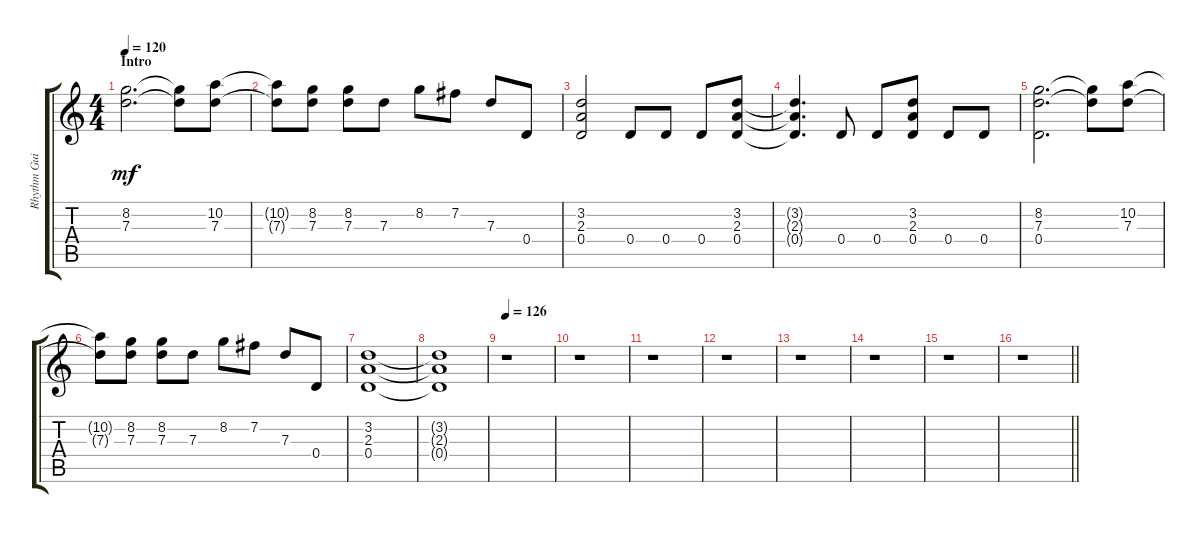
\track ("Rhythm Guitar" "Rhythm Gui") {instrument overdrivenguitar}
\staff {score tabs}
\tuning (E4 B3 G3 D3 A2 E2) {hide}
\ts (4 4)
\section ("" "Intro")
\tempo 120
\clef g2
\ks c
(8.2 7.3).2{d dy mf instrument overdrivenguitar} (8.2{t} 7.3{t}).8 (10.2 7.3).8 |
(10.2{t} 7.3{t}).8 (8.2 7.3).8 (8.2 7.3).8 7.3.8 8.2.8 7.2.8 7.3.8 0.4.8 |
(3.2 2.3 0.4).2 0.4.8 0.4.8 0.4.8 (3.2 2.3 0.4).8 |
(3.2{t} 2.3{t} 0.4{t}).4{d} 0.4.8 0.4.8 (3.2 2.3 0.4).8 0.4.8 0.4.8 |
(8.2 7.3 0.4).2{d} (8.2{t} 7.3{t}).8 (10.2 7.3).8 |
(10.2{t} 7.3{t}).8 (8.2 7.3).8 (8.2 7.3).8 7.3.8 8.2.8 7.2.8 7.3.8 0.4.8 |
(3.2 2.3 0.4).1 |
(3.2{t} 2.3{t} 0.4{t}).1 |
\tempo 126
r.1 |
r.1 |
r.1 |
r.1 |
r.1 |
r.1 |
r.1 |
\barLineRight lightlight
r.1
